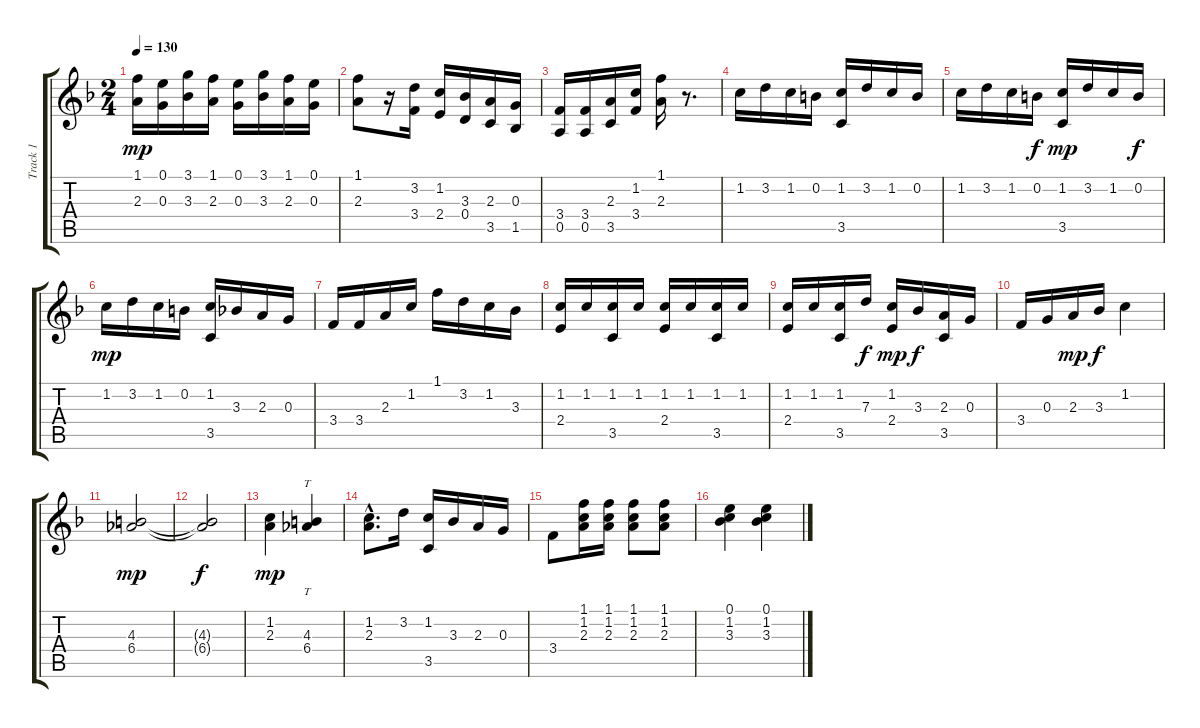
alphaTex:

\track ("Track 1" "Track 1") {instrument acousticguitarnylon}
\staff {score tabs}
\tuning (E4 B3 G3 D3 A2 E2) {hide}
\ts (2 4)
\tempo 130
\clef g2
\ks dminor
(1.1 2.3).16{dy mp} (0.1 0.3).16 (3.1 3.3).16 (1.1 2.3).16 (0.1 0.3).16 (3.1 3.3).16 (1.1 2.3).16 (0.1 0.3).16 |
(1.1 2.3).8 r.16 (3.2 3.4).16 (1.2 2.4).16 (3.3 0.4).16 (2.3 3.5).16 (0.3 1.5).16 |
(3.4 0.5).16 (3.4 0.5).16 (2.3 3.5).16 (1.2 3.4).16 (1.1 2.3).16 r.8{d} |
1.2.16 3.2.16 1.2.16 0.2.16 (1.2 3.5).16 3.2.16 1.2.16 0.2.16 |
1.2.16 3.2.16 1.2.16 0.2.16{dy f} (1.2 3.5).16{dy mp} 3.2.16 1.2.16 0.2.16{dy f} |
1.2.16{dy mp} 3.2.16 1.2.16 0.2.16 (1.2 3.5).16 3.3.16 2.3.16 0.3.16 |
3.4.16 3.4.16 2.3.16 1.2.16 1.1.16 3.2.16 1.2.16 3.3.16 |
(1.2 2.4).16 1.2.16 (1.2 3.5).16 1.2.16 (1.2 2.4).16 1.2.16 (1.2 3.5).16 1.2.16 |
(1.2 2.4).16 1.2.16 (1.2 3.5).16 7.3.16{dy f} (1.2 2.4).16{dy mp} 3.3.16{dy f} (2.3 3.5).16 0.3.16 |
3.4.16 0.3.16 2.3.16{dy mp} 3.3.16{dy f} 1.2.4 |
(4.3 6.4).2{dy mp} |
(4.3{t} 6.4{t}).2{dy f} |
(1.2 2.3).4{dy mp} (4.3 6.4).4{tt} |
(1.2{hac} 2.3{hac}).8{d} 3.2.16 (1.2 3.5).16 3.3.16 2.3.16 0.3.16 |
3.4.8 (1.1 1.2 2.3).16 (1.1 1.2 2.3).16 (1.1 1.2 2.3).8 (1.1 1.2 2.3).8 |
(0.1 1.2 3.3).4 (0.1 1.2 3.3).4
